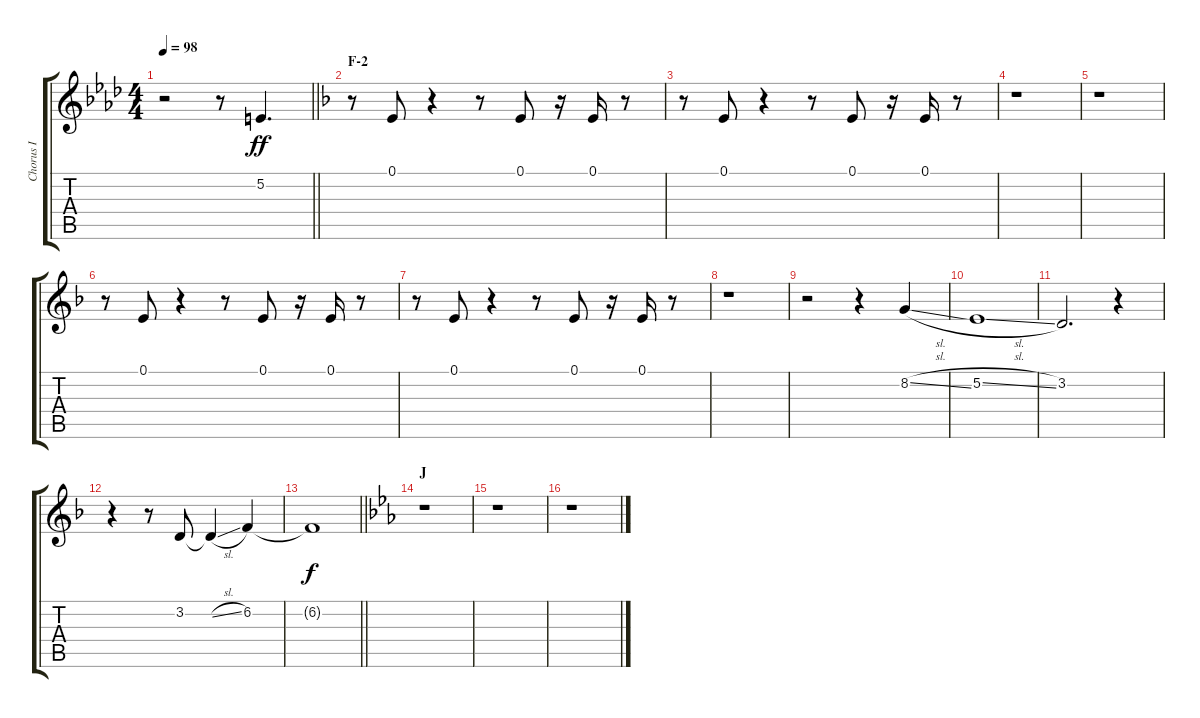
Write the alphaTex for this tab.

\track ("Chorus I" "Chorus I") {instrument voiceoohs}
\staff {score tabs}
\tuning (E4 B3 G3 D3 A2 E2) {hide}
\ts (4 4)
\tempo 98
\clef g2
\barLineRight lightlight
\ks ab
r.2{dy ff} r.8 5.2.4{d} |
\section ("" "F-2")
\ks f
r.8 0.1.8 r.4 r.8 0.1.8 r.16 0.1.16 r.8 |
r.8 0.1.8 r.4 r.8 0.1.8 r.16 0.1.16 r.8 |
r.1 |
r.1 |
r.8 0.1.8 r.4 r.8 0.1.8 r.16 0.1.16 r.8 |
r.8 0.1.8 r.4 r.8 0.1.8 r.16 0.1.16 r.8 |
r.1 |
r.2 r.4 8.2{sl}.4 |
5.2{sl}.1 |
3.2.2{d} r.4 |
r.4 r.8 3.2.8 3.2{sl t}.4 6.2.4 |
\barLineRight lightlight
6.2{t}.1{dy f} |
\section ("" "J")
\ks eb
r.1 |
r.1 |
r.1
